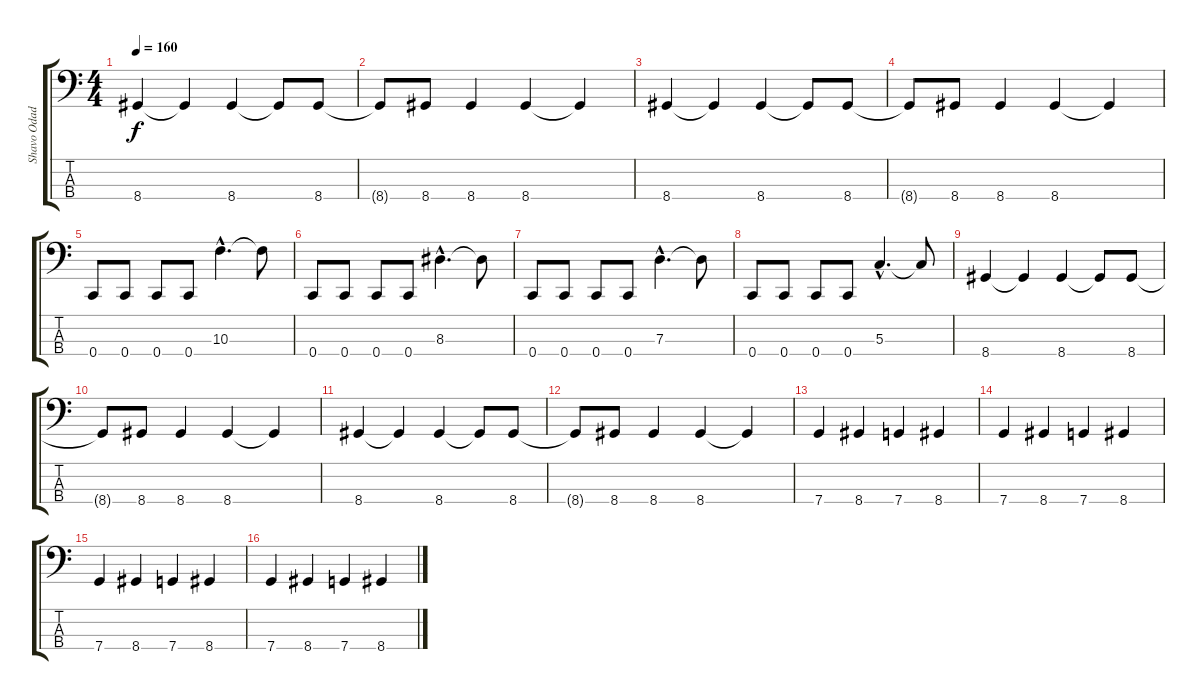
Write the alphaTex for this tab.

\track ("Shavo Odadjian (Bass Guitar)" "Shavo Odad") {instrument electricbassfinger}
\staff {score tabs}
\tuning (F2 C2 G1 C1) {hide}
\ts (4 4)
\tempo 160
\clef f4
\ks c
8.4.4{dy f} 8.4{t}.4 8.4.4 8.4{t}.8 8.4.8 |
8.4{t}.8 8.4.8 8.4.4 8.4.4 8.4{t}.4 |
8.4.4 8.4{t}.4 8.4.4 8.4{t}.8 8.4.8 |
8.4{t}.8 8.4.8 8.4.4 8.4.4 8.4{t}.4 |
0.4.8 0.4.8 0.4.8 0.4.8 10.3{hac}.4{d} 10.3{t}.8 |
0.4.8 0.4.8 0.4.8 0.4.8 8.3{hac}.4{d} 8.3{t}.8 |
0.4.8 0.4.8 0.4.8 0.4.8 7.3{hac}.4{d} 7.3{t}.8 |
0.4.8 0.4.8 0.4.8 0.4.8 5.3{hac}.4{d} 5.3{t}.8 |
8.4.4 8.4{t}.4 8.4.4 8.4{t}.8 8.4.8 |
8.4{t}.8 8.4.8 8.4.4 8.4.4 8.4{t}.4 |
8.4.4 8.4{t}.4 8.4.4 8.4{t}.8 8.4.8 |
8.4{t}.8 8.4.8 8.4.4 8.4.4 8.4{t}.4 |
7.4.4 8.4.4 7.4.4 8.4.4 |
7.4.4 8.4.4 7.4.4 8.4.4 |
7.4.4 8.4.4 7.4.4 8.4.4 |
7.4.4 8.4.4 7.4.4 8.4.4
